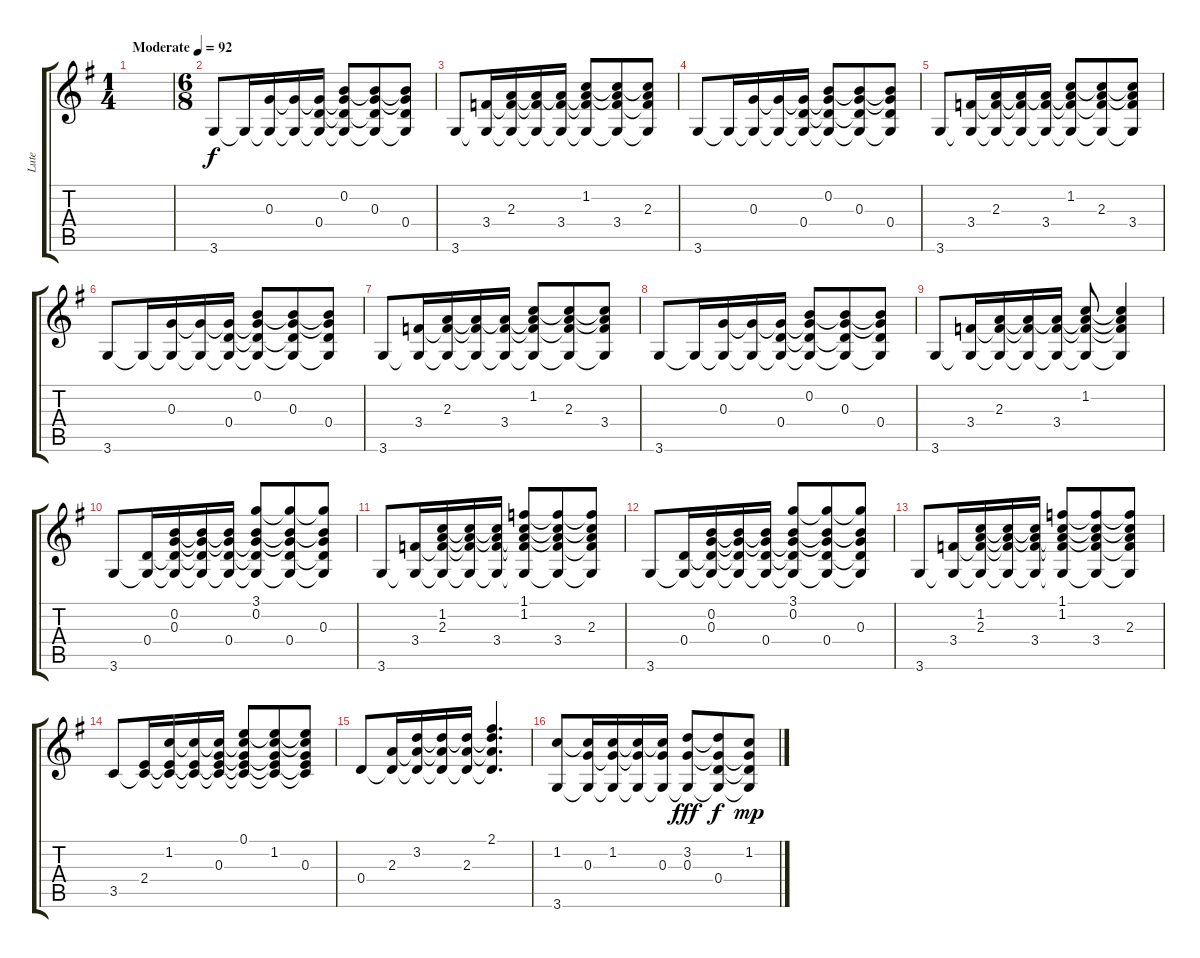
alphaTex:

\track ("Lute" "Lute") {instrument acousticguitarnylon}
\staff {score tabs}
\tuning (E4 B3 G3 D3 A2 E2) {hide}
\ts (1 4)
\tempo (92 "Moderate")
\clef g2
\ks g
|
\ts (6 8)
3.6.8 3.6{t}.16 (0.3 3.6{t}).16 (0.3{t} 3.6{t}).16 (0.3{t} 0.4 3.6{t}).16 (0.2 0.3{t} 0.4{t} 3.6{t}).8 (0.2{t} 0.3 0.4{t} 3.6{t}).8 (0.2{t} 0.3{t} 0.4 3.6{t}).8 |
3.6.8 (3.4 3.6{t}).16 (2.3 3.4{t} 3.6{t}).16 (2.3{t} 3.4{t} 3.6{t}).16 (2.3{t} 3.4 3.6{t}).16 (1.2 2.3{t} 3.4{t} 3.6{t}).8 (1.2{t} 2.3{t} 3.4 3.6{t}).8 (1.2{t} 2.3 3.4{t} 3.6{t}).8 |
3.6.8 3.6{t}.16 (0.3 3.6{t}).16 (0.3{t} 3.6{t}).16 (0.3{t} 0.4 3.6{t}).16 (0.2 0.3{t} 0.4{t} 3.6{t}).8 (0.2{t} 0.3 0.4{t} 3.6{t}).8 (0.2{t} 0.3{t} 0.4 3.6{t}).8 |
3.6.8 (3.4 3.6{t}).16 (2.3 3.4{t} 3.6{t}).16 (2.3{t} 3.4{t} 3.6{t}).16 (2.3{t} 3.4 3.6{t}).16 (1.2 2.3{t} 3.4{t} 3.6{t}).8 (1.2{t} 2.3 3.4{t} 3.6{t}).8 (1.2{t} 2.3{t} 3.4 3.6{t}).8 |
3.6.8 3.6{t}.16 (0.3 3.6{t}).16 (0.3{t} 3.6{t}).16 (0.3{t} 0.4 3.6{t}).16 (0.2 0.3{t} 0.4{t} 3.6{t}).8 (0.2{t} 0.3 0.4{t} 3.6{t}).8 (0.2{t} 0.3{t} 0.4 3.6{t}).8 |
3.6.8 (3.4 3.6{t}).16 (2.3 3.4{t} 3.6{t}).16 (2.3{t} 3.4{t} 3.6{t}).16 (2.3{t} 3.4 3.6{t}).16 (1.2 2.3{t} 3.4{t} 3.6{t}).8 (1.2{t} 2.3 3.4{t} 3.6{t}).8 (1.2{t} 2.3{t} 3.4 3.6{t}).8 |
3.6.8 3.6{t}.16 (0.3 3.6{t}).16 (0.3{t} 3.6{t}).16 (0.3{t} 0.4 3.6{t}).16 (0.2 0.3{t} 0.4{t} 3.6{t}).8 (0.2{t} 0.3 0.4{t} 3.6{t}).8 (0.2{t} 0.3{t} 0.4 3.6{t}).8 |
3.6.8 (3.4 3.6{t}).16 (2.3 3.4{t} 3.6{t}).16 (2.3{t} 3.4{t} 3.6{t}).16 (2.3{t} 3.4 3.6{t}).16 (1.2 2.3{t} 3.4{t} 3.6{t}).8 (1.2{t} 2.3{t} 3.4{t} 3.6{t}).4 |
3.6.8 (0.4 3.6{t}).16 (0.2 0.3 0.4{t} 3.6{t}).16 (0.2{t} 0.3{t} 0.4{t} 3.6{t}).16 (0.2{t} 0.3{t} 0.4 3.6{t}).16 (3.1 0.2 0.3{t} 0.4{t} 3.6{t}).8 (3.1{t} 0.2{t} 0.3{t} 0.4 3.6{t}).8 (3.1{t} 0.2{t} 0.3 0.4{t} 3.6{t}).8 |
3.6.8 (3.4 3.6{t}).16 (1.2 2.3 3.4{t} 3.6{t}).16 (1.2{t} 2.3{t} 3.4{t} 3.6{t}).16 (1.2{t} 2.3{t} 3.4 3.6{t}).16 (1.1 1.2 2.3{t} 3.4{t} 3.6{t}).8 (1.1{t} 1.2{t} 2.3{t} 3.4 3.6{t}).8 (1.1{t} 1.2{t} 2.3 3.4{t} 3.6{t}).8 |
3.6.8 (0.4 3.6{t}).16 (0.2 0.3 0.4{t} 3.6{t}).16 (0.2{t} 0.3{t} 0.4{t} 3.6{t}).16 (0.2{t} 0.3{t} 0.4 3.6{t}).16 (3.1 0.2 0.3{t} 0.4{t} 3.6{t}).8 (3.1{t} 0.2{t} 0.3{t} 0.4 3.6{t}).8 (3.1{t} 0.2{t} 0.3 0.4{t} 3.6{t}).8 |
3.6.8 (3.4 3.6{t}).16 (1.2 2.3 3.4{t} 3.6{t}).16 (1.2{t} 2.3{t} 3.4{t} 3.6{t}).16 (1.2{t} 2.3{t} 3.4 3.6{t}).16 (1.1 1.2 2.3{t} 3.4{t} 3.6{t}).8 (1.1{t} 1.2{t} 2.3{t} 3.4 3.6{t}).8 (1.1{t} 1.2{t} 2.3 3.4{t} 3.6{t}).8 |
3.5.8 (2.4 3.5{t}).16 (1.2 2.4{t} 3.5{t}).16 (1.2{t} 2.4{t} 3.5{t}).16 (1.2{t} 0.3 2.4{t} 3.5{t}).16 (0.1 1.2{t} 0.3{t} 2.4{t} 3.5{t}).8 (0.1{t} 1.2 0.3{t} 2.4{t} 3.5{t}).8 (0.1{t} 1.2{t} 0.3 2.4{t} 3.5{t}).8 |
0.4.8 (2.3 0.4{t}).16 (3.2 2.3{t} 0.4{t}).16 (3.2{t} 2.3{t} 0.4{t}).16 (3.2{t} 2.3 0.4{t}).16 (2.1 3.2{t} 2.3{t} 0.4{t}).4{d} |
(1.2 3.6).8 (1.2{t} 0.3 3.6{t}).16 (1.2 0.3{t} 3.6{t}).16 (1.2{t} 0.3{t} 3.6{t}).16 (1.2{t} 0.3 3.6{t}).16 (3.2 0.3 3.6{t}).8{dy fff} (3.2{t} 0.3{t} 0.4 3.6{t}).8{dy f} (1.2 0.3{t} 0.4{t} 3.6{t}).8{dy mp}
